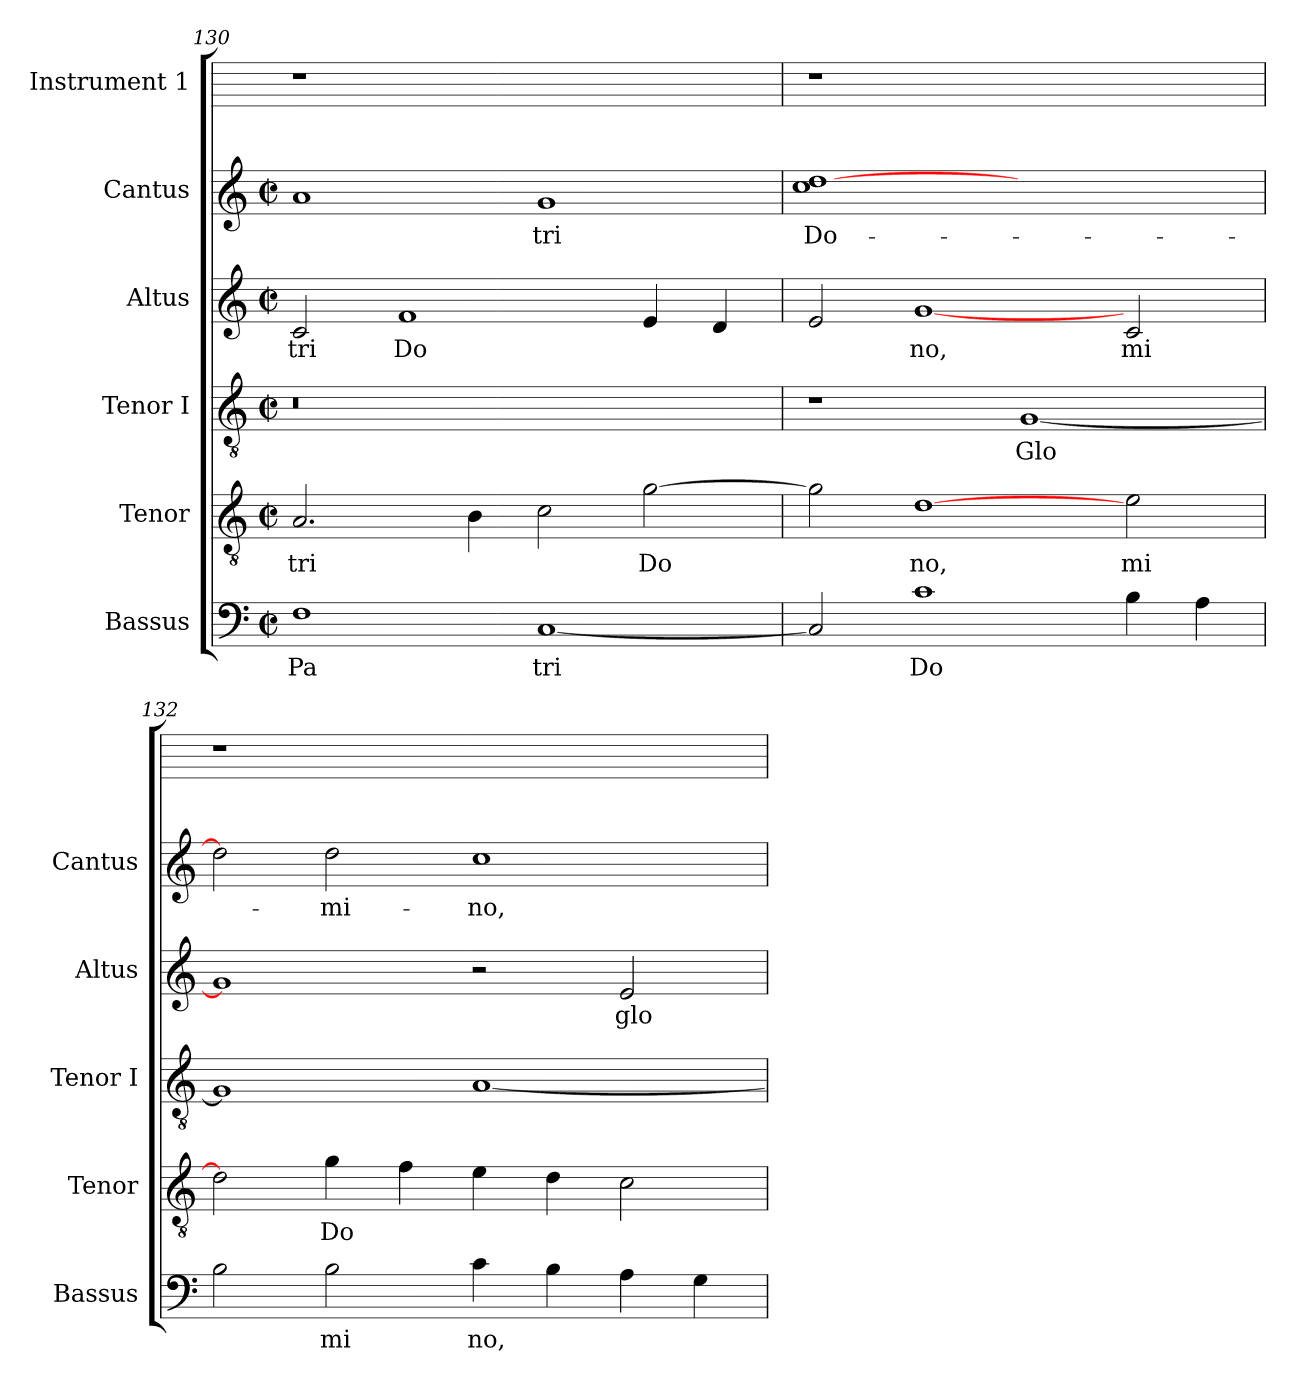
**kern	**text	**kern	**text	**kern	**text	**kern	**text	**kern	**text	**kern
*part6	*part6	*part5	*part5	*part4	*part4	*part3	*part3	*part2	*part2	*part1
*staff6	*staff6	*staff5	*staff5	*staff4	*staff4	*staff3	*staff3	*staff2	*staff2	*staff1
*I"Bassus	*	*I"Tenor	*	*I"Tenor I	*	*I"Altus	*	*I"Cantus	*	*I"Instrument 1
*I'Bassus	*	*I'Tenor	*	*I'Tenor I	*	*I'Altus	*	*I'Cantus	*	*
*clefF4	*	*clefGv2	*	*clefGv2	*	*clefG2	*	*clefG2	*	*
*M2/2	*	*M2/2	*	*M2/2	*	*M2/2	*	*M2/2	*	*
*met(c|)	*	*met(c|)	*	*met(c|)	*	*met(c|)	*	*met(c|)	*	*
=130	=130	=130	=130	=130	=130	=130	=130	=130	=130	=130
!	!LO:LY:b:cj	!	!LO:LY:b:cj	!	!	!	!LO:LY:b:cj	!	!	!
1F	Pa	2.A/	tri	0r	.	2c/	tri	1a	.	1r
!	!	!	!	!	!	!	!LO:LY:b:cj	!	!	!
.	.	.	.	.	.	1f	Do	.	.	.
.	.	4B\	.	.	.	.	.	.	.	.
!	!LO:LY:b:cj	!	!	!	!	!	!	!	!LO:LY:b:cj	!
[<1C	tri	2c\	.	.	.	.	.	1g	-tri	1ryy
!	!	!	!LO:LY:b	!	!	!	!	!	!	!
.	.	[>2g\	Do	.	.	4e/	.	.	.	.
.	.	.	.	.	.	4d/	.	.	.	.
=131	=131	=131	=131	=131	=131	=131	=131	=131	=131	=131
!	!	!	!	!	!	!	!	!	!LO:LY:b:cj	!
2C/]	.	2g\]	.	1r	.	2e/	.	1cc [>1dd	Do-	1r
!	!LO:LY:b:cj	!	!LO:LY:b:cj	!	!	!	!LO:LY:b:cj	!	!	!
1c	Do	[>1d	no,	.	.	[<1g	no,	.	.	.
!	!	!	!	!	!LO:LY:b:cj	!	!	!	!	!
.	.	.	.	[<1G	Glo	.	.	1ryy	.	1ryy
!	!	!	!LO:LY:b:cj	!	!	!	!LO:LY:b:cj	!	!	!
4B\	.	2e\	mi	.	.	2c/	mi	.	.	.
4A\	.	.	.	.	.	.	.	.	.	.
=132	=132	=132	=132	=132	=132	=132	=132	=132	=132	=132
2B\	.	2d\]	.	1G]	.	1g]	.	2dd\]	.	1r
!	!LO:LY:b:cj	!	!LO:LY:b	!	!	!	!	!	!LO:LY:b:cj	!
2B\	mi	4g\	Do	.	.	.	.	2dd\	-mi-	.
.	.	4f\	.	.	.	.	.	.	.	.
!	!LO:LY:b	!	!	!	!	!	!	!	!LO:LY:b:cj	!
4c\	no,	4e\	.	[>1A	.	2r	.	1cc	-no,	1ryy
4B\	.	4d\	.	.	.	.	.	.	.	.
!	!	!	!	!	!	!	!LO:LY:b:cj	!	!	!
4A\	.	2c\	.	.	.	2e/	glo	.	.	.
4G\	.	.	.	.	.	.	.	.	.	.
=	=	=	=	=	=	=	=	=	=	=
*-	*-	*-	*-	*-	*-	*-	*-	*-	*-	*-
